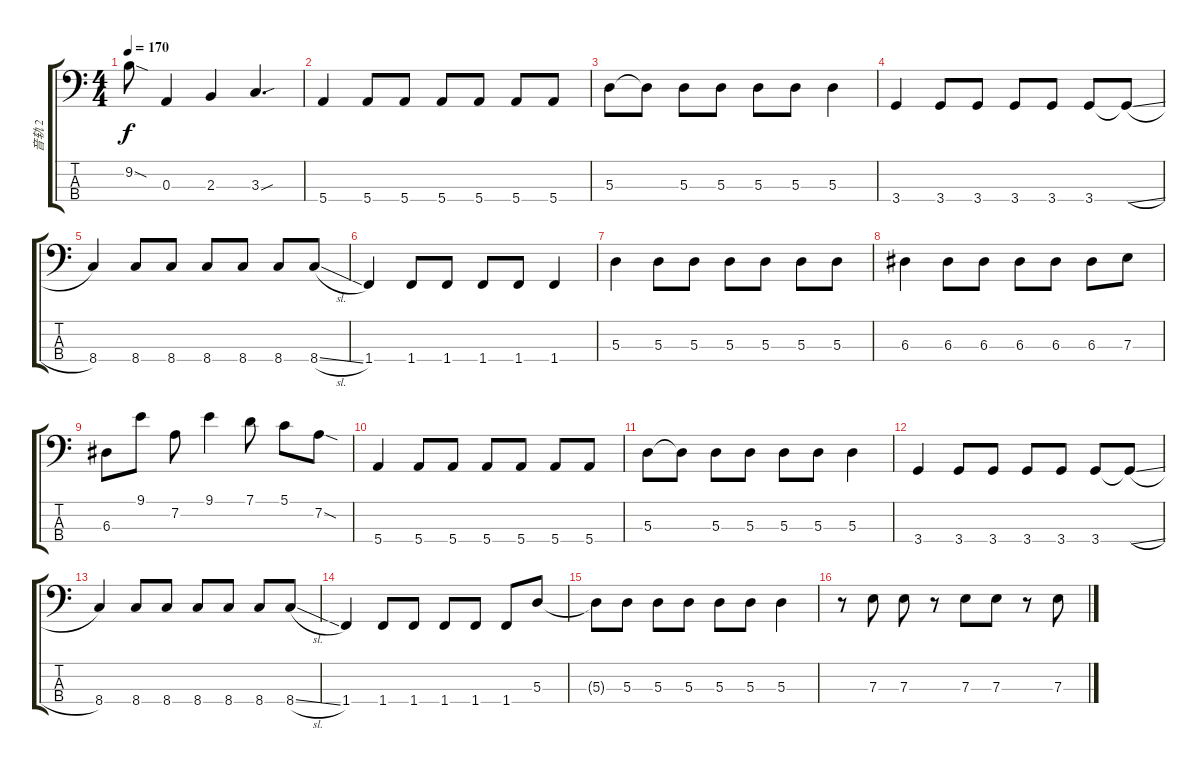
\track ("音轨 2" "音轨 2") {instrument electricbassfinger}
\staff {score tabs}
\tuning (G2 D2 A1 E1) {hide}
\ts (4 4)
\tempo 170
\clef f4
\ks c
9.2{sod t}.8{dy f} 0.3.4 2.3.4 3.3{sou}.4{d} |
5.4.4 5.4.8 5.4.8 5.4.8 5.4.8 5.4.8 5.4.8 |
5.3.8 5.3{t}.8 5.3.8 5.3.8 5.3.8 5.3.8 5.3.4 |
3.4.4 3.4.8 3.4.8 3.4.8 3.4.8 3.4.8 3.4{sl t}.8 |
8.4.4 8.4.8 8.4.8 8.4.8 8.4.8 8.4.8 8.4{sl}.8 |
1.4.4 1.4.8 1.4.8 1.4.8 1.4.8 1.4.4 |
5.3.4 5.3.8 5.3.8 5.3.8 5.3.8 5.3.8 5.3.8 |
6.3.4 6.3.8 6.3.8 6.3.8 6.3.8 6.3.8 7.3.8 |
6.3.8 9.1.8 7.2.8 9.1.4 7.1.8 5.1.8 7.2{sod}.8 |
5.4.4 5.4.8 5.4.8 5.4.8 5.4.8 5.4.8 5.4.8 |
5.3.8 5.3{t}.8 5.3.8 5.3.8 5.3.8 5.3.8 5.3.4 |
3.4.4 3.4.8 3.4.8 3.4.8 3.4.8 3.4.8 3.4{sl t}.8 |
8.4.4 8.4.8 8.4.8 8.4.8 8.4.8 8.4.8 8.4{sl}.8 |
1.4.4 1.4.8 1.4.8 1.4.8 1.4.8 1.4.8 5.3.8 |
5.3{t}.8 5.3.8 5.3.8 5.3.8 5.3.8 5.3.8 5.3.4 |
r.8 7.3.8 7.3.8 r.8 7.3.8 7.3.8 r.8 7.3.8
